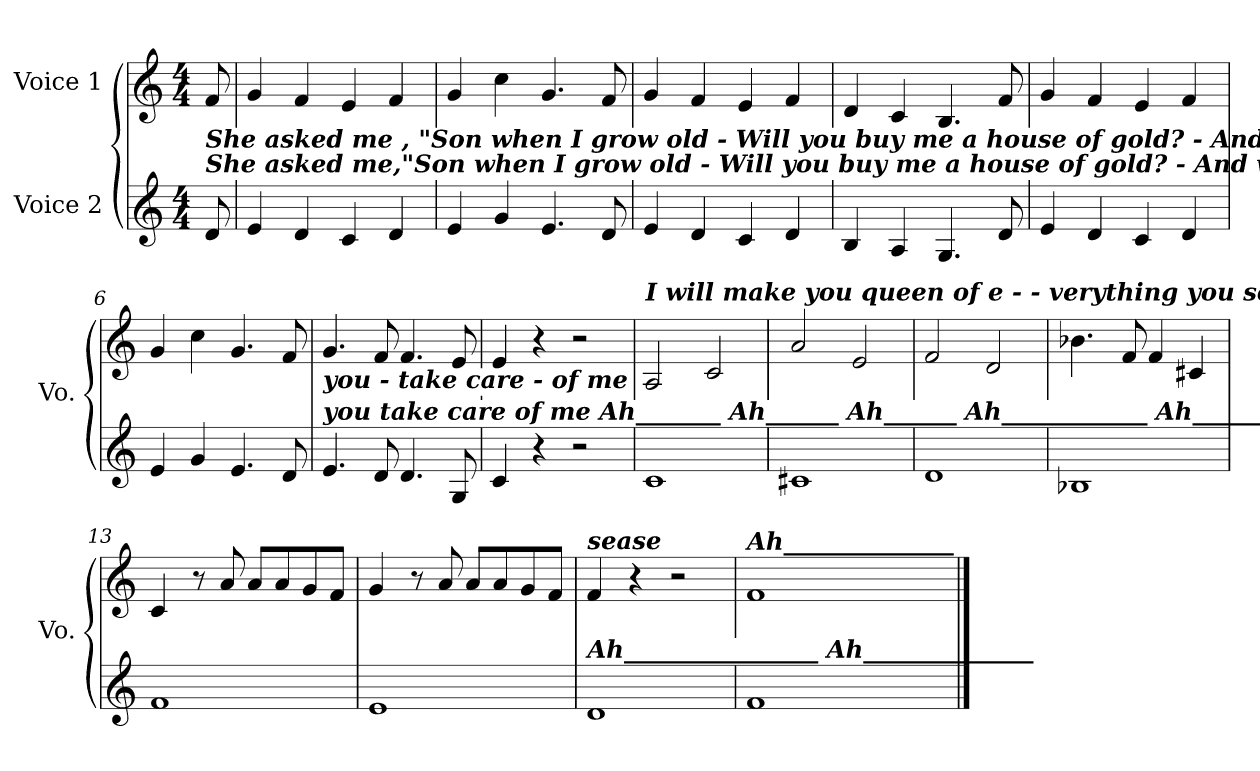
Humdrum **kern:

**kern	**kern
*part2	*part1
*staff2	*staff1
*I"Voice 2	*I"Voice 1
*I'Vo.	*I'Vo.
*clefG2	*clefG2
*k[]	*k[]
*M4/4	*M4/4
=	=
!LO:TX:a:Bi:t=She     asked me,"Son when   I    grow  old -  Will    you   buy   me    a      house    of  gold? - And   when your  fa - ther  turns to stone -   Will	!
!LO:TX:a:Bi:t=She   asked me , "Son when   I     grow old -  Will     you  buy  me    a       house   of   gold? - And   when your fa- ther    turns to  stone - Will	!
8d/	8f/
=1	=1
4e/	4g/
4d/	4f/
4c/	4e/
4d/	4f/
=2	=2
4e/	4g/
4g/	4cc\
4.e/	4.g/
8d/	8f/
=3	=3
4e/	4g/
4d/	4f/
4c/	4e/
4d/	4f/
=4	=4
4B/	4d/
4A/	4c/
4.G/	4.B/
8d/	8f/
=5	=5
4e/	4g/
4d/	4f/
4c/	4e/
4d/	4f/
=6	=6
4e/	4g/
4g/	4cc\
4.e/	4.g/
8d/	8f/
!!LO:LB:g=z
=7	=7
!	!LO:TX:b:Bi:t=you - take care - of      me
!LO:TX:a:Bi:t=you  take care  of       me                   Ah_______      Ah______     Ah______      Ah____________       Ah________________      Ah________________	!
4.e/	4.g/
8d/	8f/
4.d/	4.f/
8G/	8e/
=8	=8
4c/	4e/
4r	4r
2r	2r
=9	=9
!	!LO:TX:a:Bi:t=I       will        make  you     queen  of        e -  -  verything you      see     I`ll put you on the map    I`ll cure you of di-
1c	2A/
.	2c/
=10	=10
1c#X	2a/
.	2e/
=11	=11
1d	2f/
.	2d/
=12	=12
1B-X	4.b-X\
.	8f/
.	4f/
.	4c#X/
=13	=13
1f	4c/
.	8r
.	8a/
.	8a/L
.	8a/
.	8g/
.	8f/J
=14	=14
1e	4g/
.	8r
.	8a/
.	8a/L
.	8a/
.	8g/
.	8f/J
!!LO:LB:g=z
=15	=15
!	!LO:TX:a:Bi:t=sease
!LO:TX:a:Bi:t=Ah________________       Ah______________	!
1d	4f/
.	4r
.	2r
=16	=16
!	!LO:TX:a:Bi:t=Ah______________
1f	1f
==	==
*-	*-
